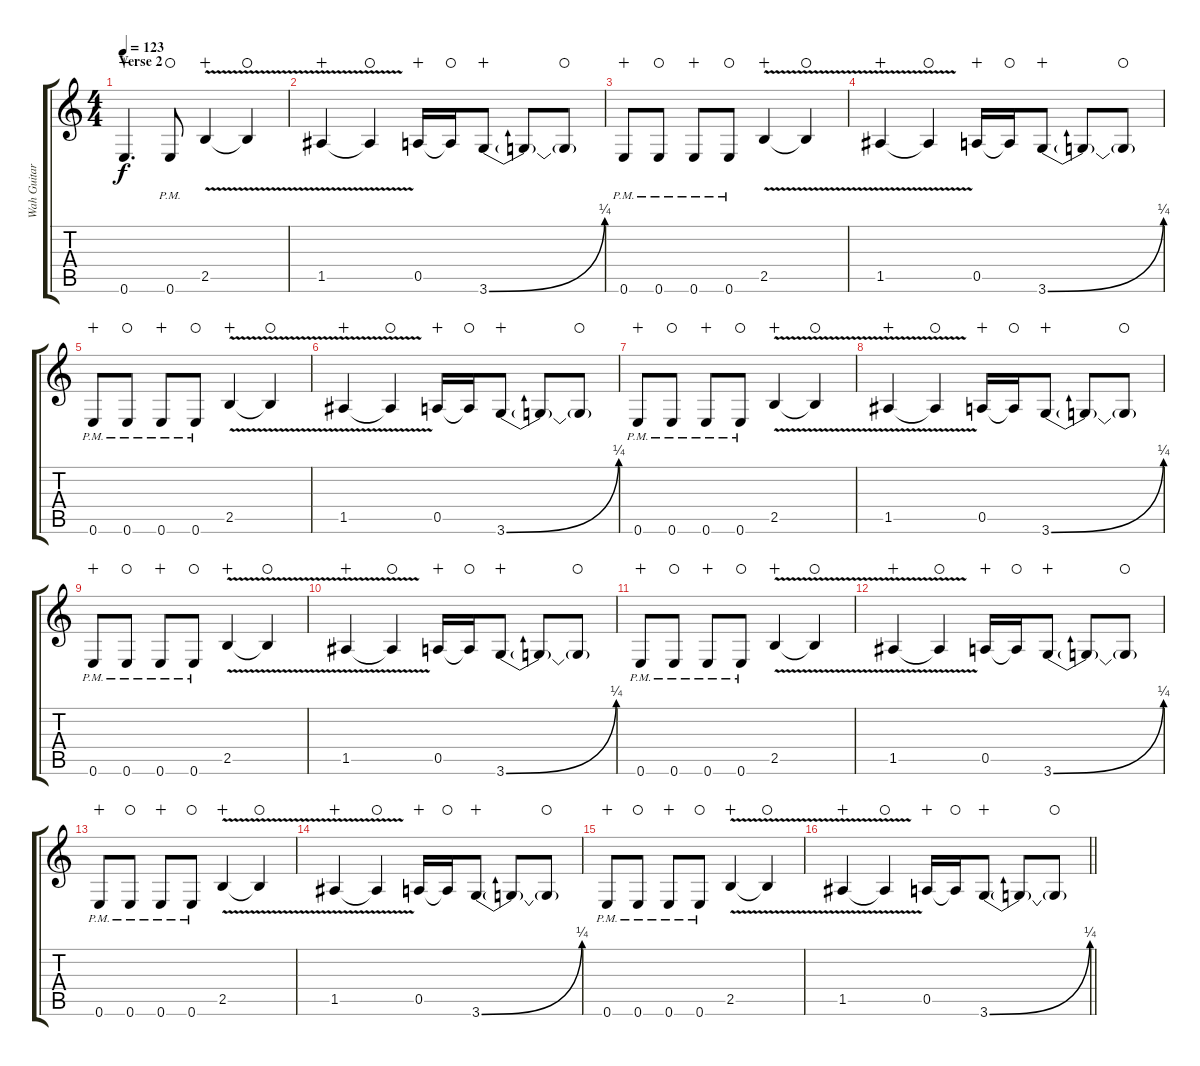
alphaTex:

\track ("Wah Guitar [Tony Iommi]" "Wah Guitar") {instrument overdrivenguitar}
\staff {score tabs}
\tuning (E4 B3 G3 D3 A2 E2) {hide}
\ts (4 4)
\section ("" "Verse 2")
\tempo 123
\clef g2
\ks c
0.6.4{d dy f volume 10 wahc} 0.6{pm}.8{waho} 2.5{v}.4{wahc} 2.5{t}.4{waho} |
1.5{v}.4{wahc} 1.5{t}.4{waho} 0.5.16{wahc} 0.5{t}.16{waho} 3.6{be (bend 0 0 60 1)}.8{wahc} 3.6{t}.8 3.6{t}.8{waho} |
0.6{pm}.8{wahc} 0.6{pm}.8{waho} 0.6{pm}.8{wahc} 0.6{pm}.8{waho} 2.5{v}.4{wahc} 2.5{t}.4{waho} |
1.5{v}.4{wahc} 1.5{t}.4{waho} 0.5.16{wahc} 0.5{t}.16{waho} 3.6{be (bend 0 0 60 1)}.8{wahc} 3.6{t}.8 3.6{t}.8{waho} |
0.6{pm}.8{wahc} 0.6{pm}.8{waho} 0.6{pm}.8{wahc} 0.6{pm}.8{waho} 2.5{v}.4{wahc} 2.5{t}.4{waho} |
1.5{v}.4{wahc} 1.5{t}.4{waho} 0.5.16{wahc} 0.5{t}.16{waho} 3.6{be (bend 0 0 60 1)}.8{wahc} 3.6{t}.8 3.6{t}.8{waho} |
0.6{pm}.8{wahc} 0.6{pm}.8{waho} 0.6{pm}.8{wahc} 0.6{pm}.8{waho} 2.5{v}.4{wahc} 2.5{t}.4{waho} |
1.5{v}.4{wahc} 1.5{t}.4{waho} 0.5.16{wahc} 0.5{t}.16{waho} 3.6{be (bend 0 0 60 1)}.8{wahc} 3.6{t}.8 3.6{t}.8{waho} |
0.6{pm}.8{wahc} 0.6{pm}.8{waho} 0.6{pm}.8{wahc} 0.6{pm}.8{waho} 2.5{v}.4{wahc} 2.5{t}.4{waho} |
1.5{v}.4{wahc} 1.5{t}.4{waho} 0.5.16{wahc} 0.5{t}.16{waho} 3.6{be (bend 0 0 60 1)}.8{wahc} 3.6{t}.8 3.6{t}.8{waho} |
0.6{pm}.8{wahc} 0.6{pm}.8{waho} 0.6{pm}.8{wahc} 0.6{pm}.8{waho} 2.5{v}.4{wahc} 2.5{t}.4{waho} |
1.5{v}.4{wahc} 1.5{t}.4{waho} 0.5.16{wahc} 0.5{t}.16{waho} 3.6{be (bend 0 0 60 1)}.8{wahc} 3.6{t}.8 3.6{t}.8{waho} |
0.6{pm}.8{wahc} 0.6{pm}.8{waho} 0.6{pm}.8{wahc} 0.6{pm}.8{waho} 2.5{v}.4{wahc} 2.5{t}.4{waho} |
1.5{v}.4{wahc} 1.5{t}.4{waho} 0.5.16{wahc} 0.5{t}.16{waho} 3.6{be (bend 0 0 60 1)}.8{wahc} 3.6{t}.8 3.6{t}.8{waho} |
0.6{pm}.8{wahc} 0.6{pm}.8{waho} 0.6{pm}.8{wahc} 0.6{pm}.8{waho} 2.5{v}.4{wahc} 2.5{t}.4{waho} |
\barLineRight lightlight
1.5{v}.4{wahc} 1.5{t}.4{waho} 0.5.16{wahc} 0.5{t}.16{waho} 3.6{be (bend 0 0 60 1)}.8{wahc} 3.6{t}.8 3.6{t}.8{waho}
